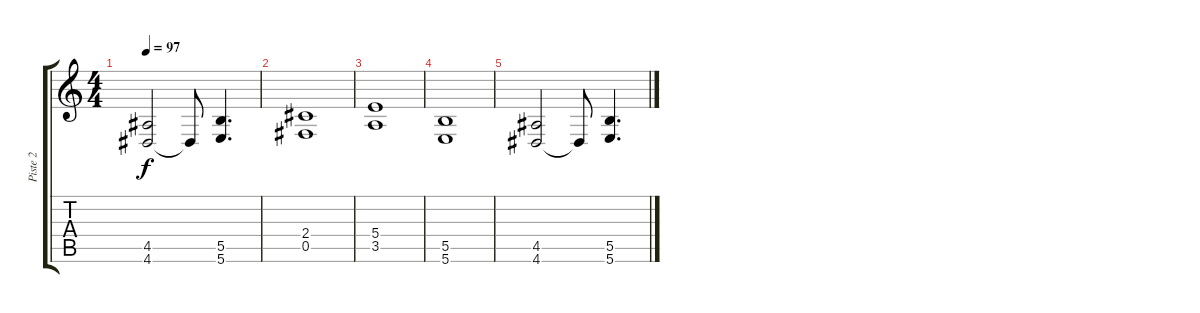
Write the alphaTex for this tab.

\track ("Piste 2" "Piste 2") {instrument electricguitarjazz}
\staff {score tabs}
\tuning (Db4 Ab3 E3 B2 Gb2 B1) {hide}
\ts (4 4)
\tempo 97
\clef g2
\ks c
(4.5 4.6).2{dy f} 4.6{t}.8 (5.5 5.6).4{d} |
(2.4 0.5).1 |
(5.4 3.5).1 |
(5.5 5.6).1 |
(4.5 4.6).2 4.6{t}.8 (5.5 5.6).4{d}
